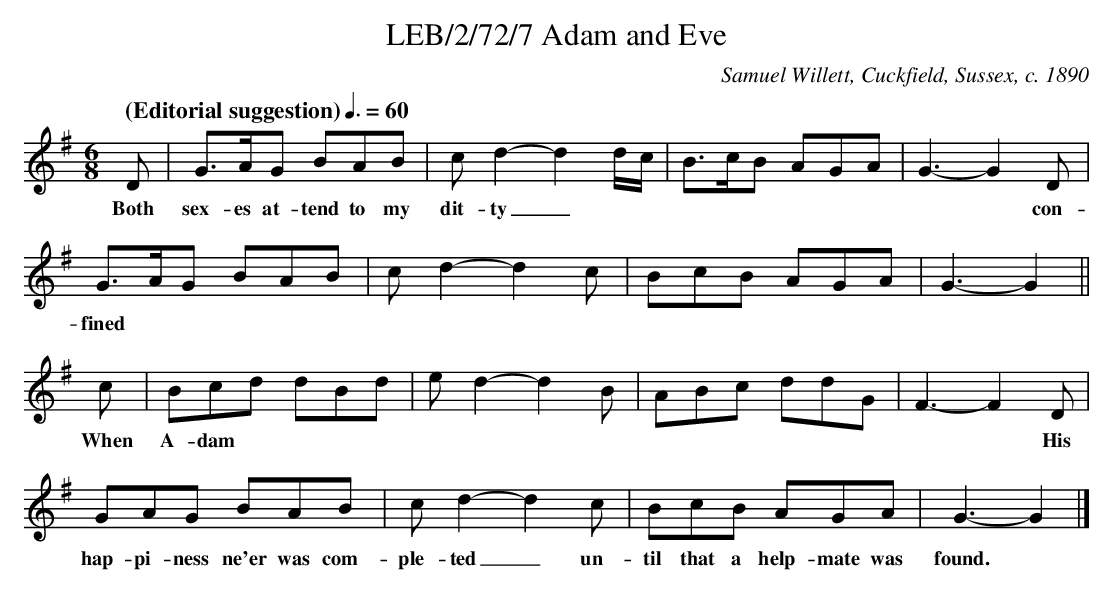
X:1
T:LEB/2/72/7 Adam and Eve
C:Samuel Willett, Cuckfield, Sussex, c. 1890
L:1/8
Q:"(Editorial suggestion)" 3/8=60
M:6/8
K:G
D | G3/2A/2G BAB | c d2-d2 d/2c/2 | B3/2c/2B AGA | G3-G2 D |
w: Both sex-es at-tend to my dit-ty_ ||**con-
G3/2A/2G BAB | c d2-d2 c | BcB AGA | G3-G2 ||
w: fined
c | Bcd dBd | e d2-d2 B | ABc ddG | F3-F2 D |
w: When A-dam|||**His
GAG BAB | c d2-d2 c | BcB AGA | G3-G2 |]
w:hap-pi-ness ne'er was com-ple-ted_ un-til that a help-mate was found.
